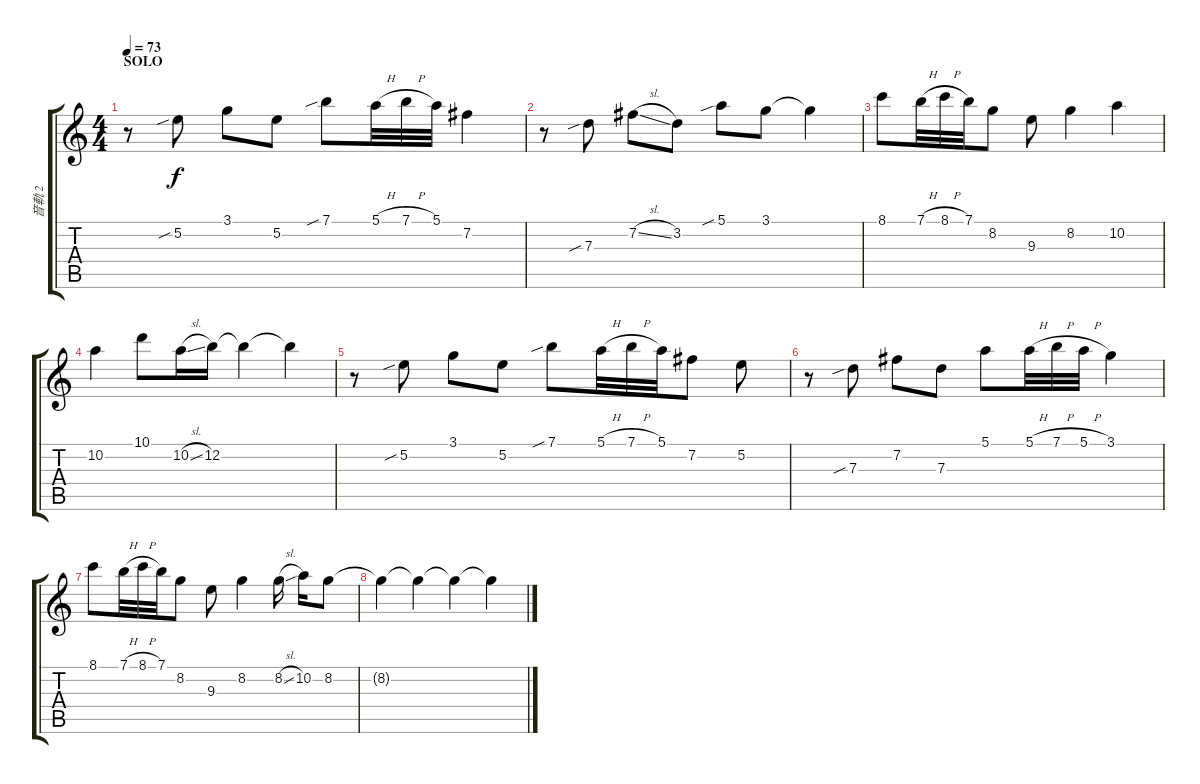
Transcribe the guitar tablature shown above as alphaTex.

\track ("音軌 2" "音軌 2") {instrument electricguitarjazz}
\staff {score tabs}
\tuning (E4 B3 G3 D3 A2 E2) {hide}
\ts (4 4)
\section ("" "SOLO")
\tempo 73
\clef g2
\ks c
r.8{dy f} 5.2{sib}.8 3.1.8 5.2.8 7.1{sib}.8 5.1{h}.32 7.1{h}.32 5.1.32 7.2.4 |
r.8 7.3{sib}.8 7.2{sl}.8 3.2.8 5.1{sib}.8 3.1.8 3.1{t}.4 |
8.1.8 7.1{h}.32 8.1{h}.32 7.1.32 8.2.8 9.3.8 8.2.4 10.2.4 |
10.2.4 10.1.8 10.2{sl}.16 12.2.16 12.2{t}.4 12.2{t}.4 |
r.8 5.2{sib}.8 3.1.8 5.2.8 7.1{sib}.8 5.1{h}.32 7.1{h}.32 5.1.32 7.2.8 5.2.8 |
r.8 7.3{sib}.8 7.2.8 7.3.8 5.1.8 5.1{h}.32 7.1{h}.32 5.1{h}.32 3.1.4 |
8.1.8 7.1{h}.32 8.1{h}.32 7.1.32 8.2.8 9.3.8 8.2.4 8.2{sl}.16 10.2.16 8.2.8 |
8.2{t}.4 8.2{t}.4 8.2{t}.4 8.2{t}.4
